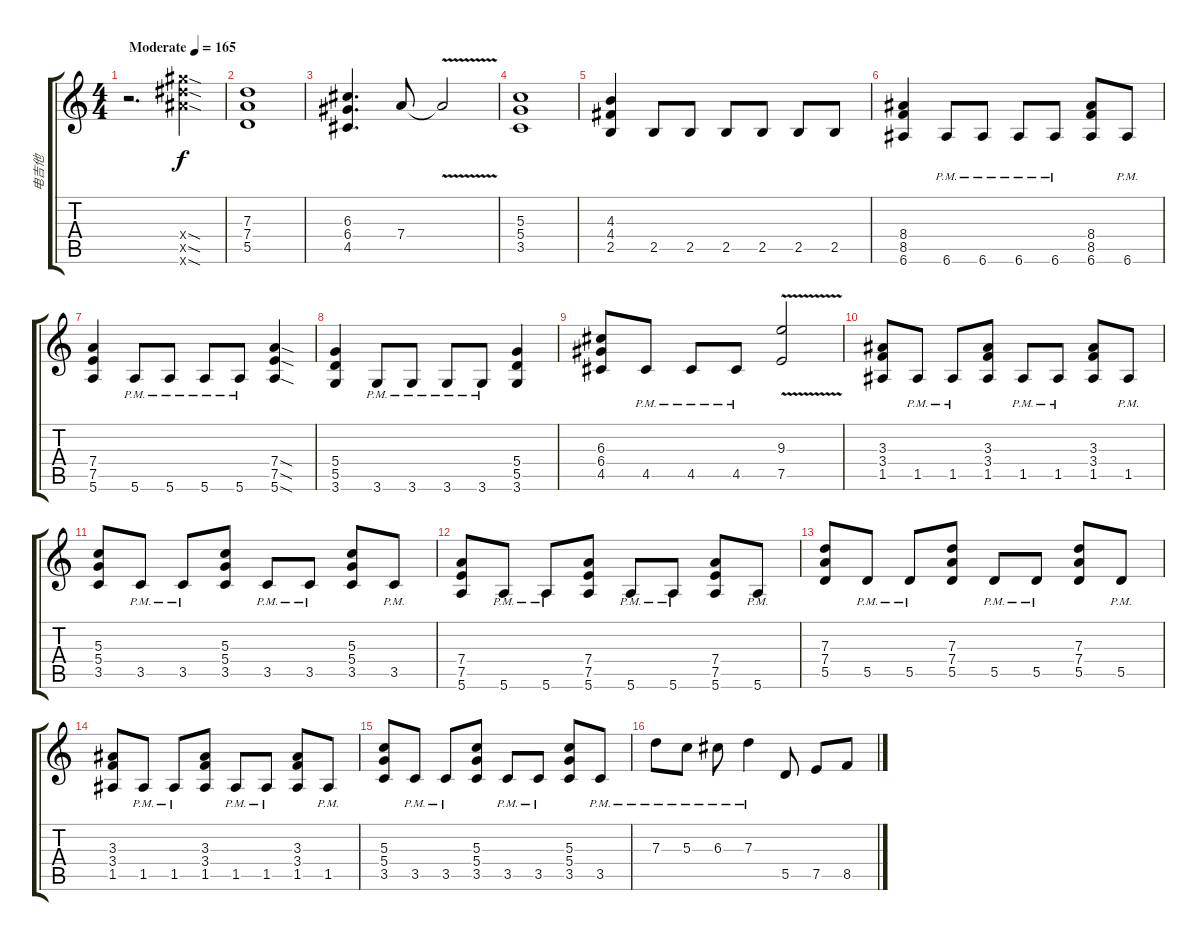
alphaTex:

\track ("电吉他" "电吉他") {instrument distortionguitar}
\staff {score tabs}
\tuning (E4 B3 G3 D3 A2 E2) {hide}
\ts (4 4)
\tempo (165 "Moderate")
\clef g2
\ks c
r.2{d dy f instrument distortionguitar} (18.4{sod x} 18.5{sod x} 18.6{sod x}).4 |
(7.3 7.4 5.5).1 |
(6.3 6.4 4.5).4{d} 7.4.8 7.4{v t}.2 |
(5.3 5.4 3.5).1 |
(4.3 4.4 2.5).4 2.5.8 2.5.8 2.5.8 2.5.8 2.5.8 2.5.8 |
(8.4 8.5 6.6).4 6.6{pm}.8 6.6{pm}.8 6.6{pm}.8 6.6{pm}.8 (8.4 8.5 6.6).8 6.6{pm}.8 |
(7.4 7.5 5.6).4 5.6{pm}.8 5.6{pm}.8 5.6{pm}.8 5.6{pm}.8 (7.4{sod} 7.5{sod} 5.6{sod}).4 |
(5.4 5.5 3.6).4 3.6{pm}.8 3.6{pm}.8 3.6{pm}.8 3.6{pm}.8 (5.4 5.5 3.6).4 |
(6.3 6.4 4.5).8 4.5{pm}.8 4.5{pm}.8 4.5{pm}.8 (9.3{v} 7.5{v}).2 |
(3.3 3.4 1.5).8 1.5{pm}.8 1.5{pm}.8 (3.3 3.4 1.5).8 1.5{pm}.8 1.5{pm}.8 (3.3 3.4 1.5).8 1.5{pm}.8 |
(5.3 5.4 3.5).8 3.5{pm}.8 3.5{pm}.8 (5.3 5.4 3.5).8 3.5{pm}.8 3.5{pm}.8 (5.3 5.4 3.5).8 3.5{pm}.8 |
(7.4 7.5 5.6).8 5.6{pm}.8 5.6{pm}.8 (7.4 7.5 5.6).8 5.6{pm}.8 5.6{pm}.8 (7.4 7.5 5.6).8 5.6{pm}.8 |
(7.3 7.4 5.5).8 5.5{pm}.8 5.5{pm}.8 (7.3 7.4 5.5).8 5.5{pm}.8 5.5{pm}.8 (7.3 7.4 5.5).8 5.5{pm}.8 |
(3.3 3.4 1.5).8 1.5{pm}.8 1.5{pm}.8 (3.3 3.4 1.5).8 1.5{pm}.8 1.5{pm}.8 (3.3 3.4 1.5).8 1.5{pm}.8 |
(5.3 5.4 3.5).8 3.5{pm}.8 3.5{pm}.8 (5.3 5.4 3.5).8 3.5{pm}.8 3.5{pm}.8 (5.3 5.4 3.5).8 3.5{pm}.8 |
7.3{pm}.8 5.3{pm}.8 6.3{pm}.8 7.3{pm}.4 5.5.8 7.5.8 8.5.8
